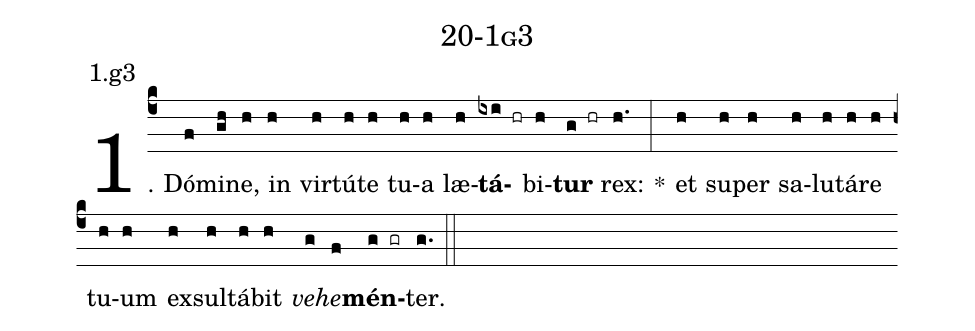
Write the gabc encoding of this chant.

name: 20-1g3;
annotation: 1.g3;
%%
(c4)1. Dó(f)mi(gh)ne,(h) in(h) vir(h)tú(h)te(h) tu(h)a(h) læ(h)<b>tá</b>(ixi hr)bi(h)<b>tur</b>(g hr) rex:(h.) *(:) et(h) su(h)per(h) sa(h)lu(h)tá(h)re(h) tu(h)um(h) ex(h)sul(h)tá(h)bit(h) <i>ve</i>(g)<i>he</i>(f)<b>mén</b>(g gr)ter.(g.) (::)
